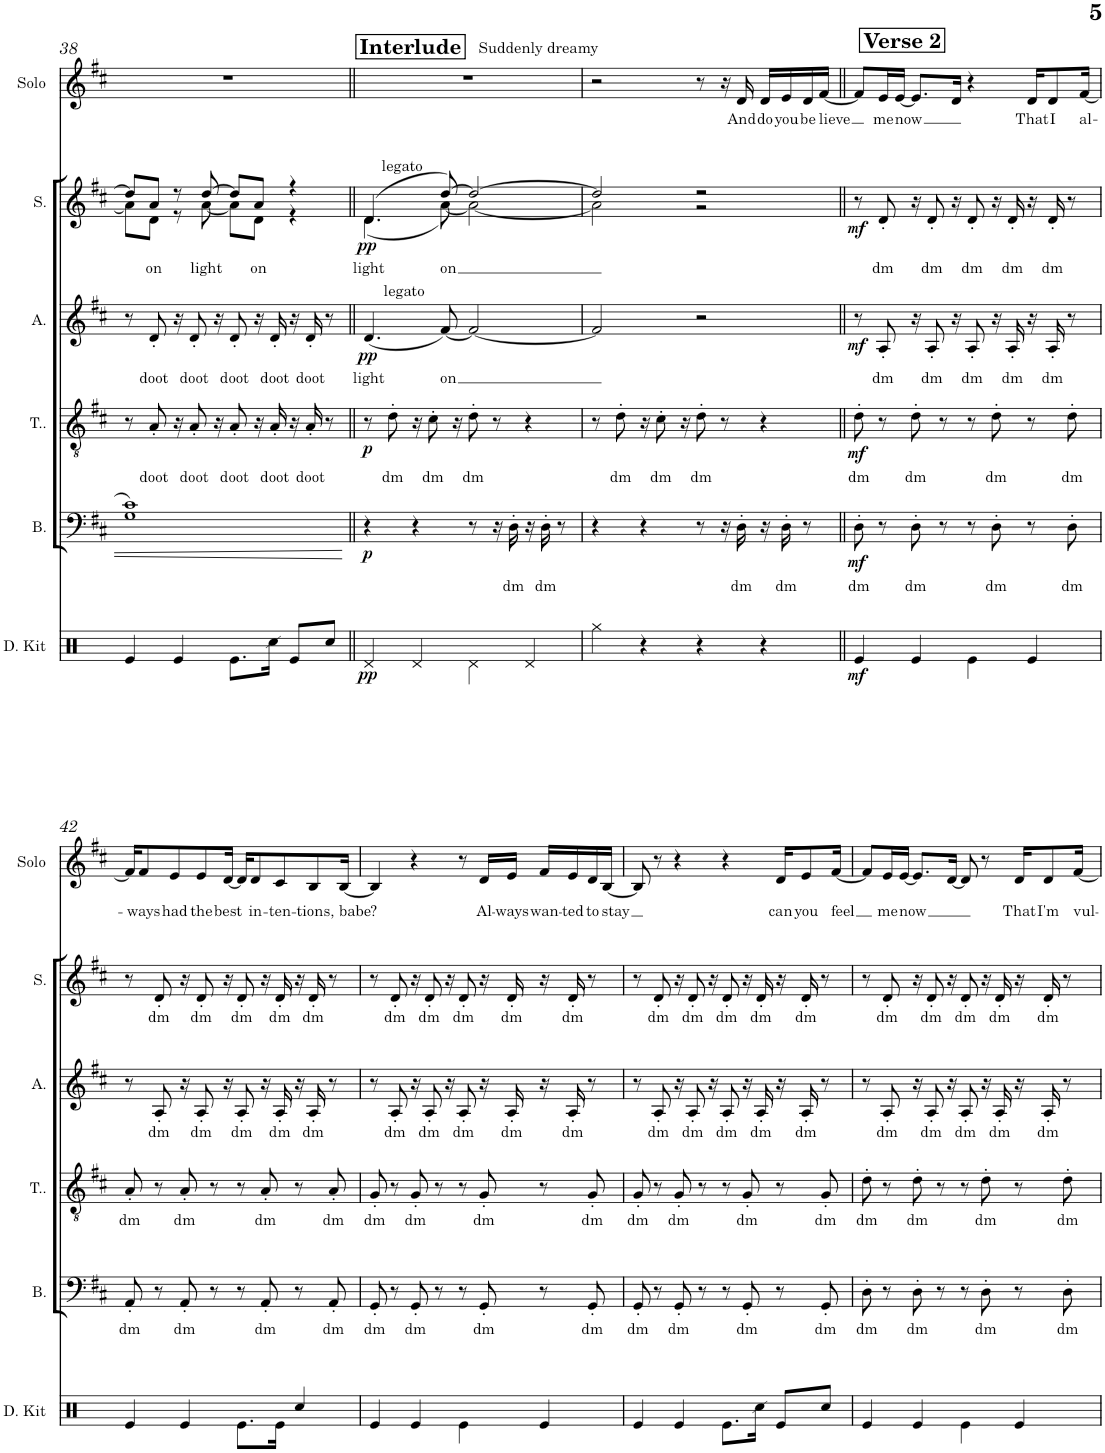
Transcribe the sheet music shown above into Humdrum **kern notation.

**kern	**dynam	**kern	**text	**dynam	**kern	**text	**dynam	**kern	**text	**dynam	**kern	**text	**dynam	**kern	**text
*part6	*part6	*part5	*part5	*part5	*part4	*part4	*part4	*part3	*part3	*part3	*part2	*part2	*part2	*part1	*part1
*staff6	*staff6	*staff5	*staff5	*staff5	*staff4	*staff4	*staff4	*staff3	*staff3	*staff3	*staff2	*staff2	*staff2	*staff1	*staff1
*I"Drum Kit	*	*I"Bass	*	*	*I"Tenor	*	*	*I"Alto	*	*	*I"Soprano	*	*	*I"Solo	*
*I'D. Kit	*	*I'B.	*	*	*I'T..	*	*	*I'A.	*	*	*I'S.	*	*	*I'Solo	*
!!LO:PB:g=z
*clefX	*	*clefF4	*	*	*clefGv2	*	*	*clefG2	*	*	*clefG2	*	*	*clefG2	*
*k[]	*	*k[f#c#]	*	*	*k[f#c#]	*	*	*k[f#c#]	*	*	*k[f#c#]	*	*	*k[f#c#]	*
*M4/4	*	*M4/4	*	*	*M4/4	*	*	*M4/4	*	*	*M4/4	*	*	*M4/4	*
=38	=38	=38	=38	=38	=38	=38	=38	=38	=38	=38	=38	=38	=38	=38	=38
*	*	*^	*	*	*	*	*	*	*	*	*^	*	*	*	*
4Re/	.	1c#	1G	.	.	8r	.	.	8r	.	.	8dd/L]	8a\L]	.	.	1r	.
!	!	!	!	!	!	!	!LO:LY:b	!	!	!LO:LY:b	!	!	!	!LO:LY:b	!	!	!
.	.	.	.	.	.	8A'/	doot	.	8d'/	doot	.	8a/J	8d\J	on	.	.	.
4Re/	.	.	.	.	.	16r	.	.	16r	.	.	8r	8r	.	.	.	.
!	!	!	!	!	!	!	!LO:LY:b	!	!	!LO:LY:b	!	!	!	!	!	!	!
.	.	.	.	.	.	8A'/	doot	.	8d'/	doot	.	.	.	.	.	.	.
!	!	!	!	!	!	!	!	!	!	!	!	!	!	!LO:LY:b	!	!	!
.	.	.	.	.	.	.	.	.	.	.	.	[8dd/	[8a\	light	.	.	.
.	.	.	.	.	.	16r	.	.	16r	.	.	.	.	.	.	.	.
!	!	!	!	!	!	!	!LO:LY:b	!	!	!LO:LY:b	!	!	!	!	!	!	!
8.Re\L	.	.	.	.	.	8A'/	doot	.	8d'/	doot	.	8dd/L]	8a\L]	.	.	.	.
!	!	!	!	!	!	!	!	!	!	!	!	!	!	!LO:LY:b	!	!	!
.	.	.	.	.	.	16r	.	.	16r	.	.	8a/J	8d\J	on	.	.	.
!	!	!	!	!	!	!	!LO:LY:b	!	!	!LO:LY:b	!	!	!	!	!	!	!
16Rcc\Jk	.	.	.	.	.	16A'/	doot	.	16d'/	doot	.	.	.	.	.	.	.
8Re/L	.	.	.	.	.	16r	.	.	16r	.	.	4r	4r	.	.	.	.
!	!	!	!	!	!	!	!LO:LY:b	!	!	!LO:LY:b	!	!	!	!	!	!	!
.	.	.	.	.	.	16A'/	doot	.	16d'/	doot	.	.	.	.	.	.	.
8Rcc/J	.	.	.	.	.	8r	.	.	8r	.	.	.	.	.	.	.	.
*	*	*v	*v	*	*	*	*	*	*	*	*	*	*	*	*	*	*
!!LO:REH:place=s1:a:B:cj:fs=14:t=Interlude
=39||	=39||	=39||	=39||	=39||	=39||	=39||	=39||	=39||	=39||	=39||	=39||	=39||	=39||	=39||	=39||	=39||
!	!	!	!	!	!	!	!	!	!	!	!	!	!	!	!LO:TX:a:t=Suddenly dreamy	!
!	!	!	!	!	!	!	!	!	!	!	!LO:TX:a:t=legato	!	!	!	!	!
!	!	!	!	!	!	!	!	!LO:TX:a:t=legato	!	!	!	!	!	!	!	!
!	!LO:DY:b	!	!	!LO:DY:b	!	!	!LO:DY:b	!	!LO:LY:b	!LO:DY:b	!	!	!LO:LY:b	!LO:DY:b	!	!
4Rd/	pp	4r	.	p	8r	.	p	(4.d/	light	pp	(4.d/	(4.d\	light	pp	1r	.
!	!	!	!	!	!	!LO:LY:b	!	!	!	!	!	!	!	!	!	!
.	.	.	.	.	8d'\	dm	.	.	.	.	.	.	.	.	.	.
4Rd/	.	4r	.	.	16r	.	.	.	.	.	.	.	.	.	.	.
!	!	!	!	!	!	!LO:LY:b	!	!	!	!	!	!	!	!	!	!
.	.	.	.	.	8c#'\	dm	.	.	.	.	.	.	.	.	.	.
!	!	!	!	!	!	!	!	!	!LO:LY:b	!	!	!	!LO:LY:b	!	!	!
.	.	.	.	.	.	.	.	[8f#/)	on	.	[8dd/)	[8a\)	on	.	.	.
.	.	.	.	.	16r	.	.	.	.	.	.	.	.	.	.	.
!	!	!	!	!	!	!LO:LY:b	!	!	!	!	!	!	!	!	!	!
4Rd\	.	8r	.	.	8d'\	dm	.	2f#/_	.	.	2dd/_	2a\_	.	.	.	.
.	.	16r	.	.	8r	.	.	.	.	.	.	.	.	.	.	.
!	!	!	!LO:LY:b	!	!	!	!	!	!	!	!	!	!	!	!	!
.	.	16D'\	dm	.	.	.	.	.	.	.	.	.	.	.	.	.
4Rd/	.	16r	.	.	4r	.	.	.	.	.	.	.	.	.	.	.
!	!	!	!LO:LY:b	!	!	!	!	!	!	!	!	!	!	!	!	!
.	.	16D'\	dm	.	.	.	.	.	.	.	.	.	.	.	.	.
.	.	8r	.	.	.	.	.	.	.	.	.	.	.	.	.	.
=40	=40	=40	=40	=40	=40	=40	=40	=40	=40	=40	=40	=40	=40	=40	=40	=40
4Rgg\	.	4r	.	.	8r	.	.	2f#/]	.	.	2dd/]	2a\]	.	.	2r	.
!	!	!	!	!	!	!LO:LY:b	!	!	!	!	!	!	!	!	!	!
.	.	.	.	.	8d'\	dm	.	.	.	.	.	.	.	.	.	.
4r	.	4r	.	.	16r	.	.	.	.	.	.	.	.	.	.	.
!	!	!	!	!	!	!LO:LY:b	!	!	!	!	!	!	!	!	!	!
.	.	.	.	.	8c#'\	dm	.	.	.	.	.	.	.	.	.	.
.	.	.	.	.	16r	.	.	.	.	.	.	.	.	.	.	.
!	!	!	!	!	!	!LO:LY:b	!	!	!	!	!	!	!	!	!	!
4r	.	8r	.	.	8d'\	dm	.	2r	.	.	2r	2r	.	.	8r	.
.	.	16r	.	.	8r	.	.	.	.	.	.	.	.	.	16r	.
!	!	!	!LO:LY:b	!	!	!	!	!	!	!	!	!	!	!	!	!LO:LY:b
.	.	16D'\	dm	.	.	.	.	.	.	.	.	.	.	.	16d/	And
!	!	!	!	!	!	!	!	!	!	!	!	!	!	!	!	!LO:LY:b
4r	.	16r	.	.	4r	.	.	.	.	.	.	.	.	.	16d/LL	do
!	!	!	!LO:LY:b	!	!	!	!	!	!	!	!	!	!	!	!	!LO:LY:b
.	.	16D'\	dm	.	.	.	.	.	.	.	.	.	.	.	16e/	you
!	!	!	!	!	!	!	!	!	!	!	!	!	!	!	!	!LO:LY:b
.	.	8r	.	.	.	.	.	.	.	.	.	.	.	.	16d/	be
!	!	!	!	!	!	!	!	!	!	!	!	!	!	!	!	!LO:LY:b
.	.	.	.	.	.	.	.	.	.	.	.	.	.	.	[16f#/JJ	lieve
*	*	*	*	*	*	*	*	*	*	*	*v	*v	*	*	*	*
!!LO:REH:place=s1:a:B:cj:fs=14:t=Verse 2
=41||	=41||	=41||	=41||	=41||	=41||	=41||	=41||	=41||	=41||	=41||	=41||	=41||	=41||	=41||	=41||
!	!LO:DY:b	!	!LO:LY:b	!LO:DY:b	!	!LO:LY:b	!LO:DY:b	!	!	!LO:DY:b	!	!	!LO:DY:b	!	!
4Re/	mf	8D'\	dm	mf	8d'\	dm	mf	8r	.	mf	8r	.	mf	8f#/L]	.
!	!	!	!	!	!	!	!	!	!LO:LY:b	!	!	!LO:LY:b	!	!	!LO:LY:b
.	.	8r	.	.	8r	.	.	8A'/	dm	.	8d'/	dm	.	16e/L	me
!	!	!	!	!	!	!	!	!	!	!	!	!	!	!	!LO:LY:b
.	.	.	.	.	.	.	.	.	.	.	.	.	.	[16e/JJ	now
!	!	!	!LO:LY:b	!	!	!LO:LY:b	!	!	!	!	!	!	!	!	!
4Re/	.	8D'\	dm	.	8d'\	dm	.	16r	.	.	16r	.	.	8.e/L]	.
!	!	!	!	!	!	!	!	!	!LO:LY:b	!	!	!LO:LY:b	!	!	!
.	.	.	.	.	.	.	.	8A'/	dm	.	8d'/	dm	.	.	.
.	.	8r	.	.	8r	.	.	.	.	.	.	.	.	.	.
.	.	.	.	.	.	.	.	16r	.	.	16r	.	.	16d/Jk	.
!	!	!	!	!	!	!	!	!	!LO:LY:b	!	!	!LO:LY:b	!	!	!
4Re\	.	8r	.	.	8r	.	.	8A'/	dm	.	8d'/	dm	.	4r	.
!	!	!	!LO:LY:b	!	!	!LO:LY:b	!	!	!	!	!	!	!	!	!
.	.	8D'\	dm	.	8d'\	dm	.	16r	.	.	16r	.	.	.	.
!	!	!	!	!	!	!	!	!	!LO:LY:b	!	!	!LO:LY:b	!	!	!
.	.	.	.	.	.	.	.	16A'/	dm	.	16d'/	dm	.	.	.
!	!	!	!	!	!	!	!	!	!	!	!	!	!	!	!LO:LY:b
4Re/	.	8r	.	.	8r	.	.	16r	.	.	16r	.	.	16d/KL	That
!	!	!	!	!	!	!	!	!	!LO:LY:b	!	!	!LO:LY:b	!	!	!LO:LY:b
.	.	.	.	.	.	.	.	16A'/	dm	.	16d'/	dm	.	8d/	I
!	!	!	!LO:LY:b	!	!	!LO:LY:b	!	!	!	!	!	!	!	!	!
.	.	8D'\	dm	.	8d'\	dm	.	8r	.	.	8r	.	.	.	.
!	!	!	!	!	!	!	!	!	!	!	!	!	!	!	!LO:LY:b
.	.	.	.	.	.	.	.	.	.	.	.	.	.	[16f#/Jk	al-
!!LO:LB:g=z
=42	=42	=42	=42	=42	=42	=42	=42	=42	=42	=42	=42	=42	=42	=42	=42
!	!	!	!LO:LY:b	!	!	!LO:LY:b	!	!	!	!	!	!	!	!	!
4Re/	.	8AA'/	dm	.	8A'/	dm	.	8r	.	.	8r	.	.	16f#/KL]	.
!	!	!	!	!	!	!	!	!	!	!	!	!	!	!	!LO:LY:b
.	.	.	.	.	.	.	.	.	.	.	.	.	.	8f#/	-ways
!	!	!	!	!	!	!	!	!	!LO:LY:b	!	!	!LO:LY:b	!	!	!
.	.	8r	.	.	8r	.	.	8A'/	dm	.	8d'/	dm	.	.	.
!	!	!	!	!	!	!	!	!	!	!	!	!	!	!	!LO:LY:b
.	.	.	.	.	.	.	.	.	.	.	.	.	.	8e/	had
!	!	!	!LO:LY:b	!	!	!LO:LY:b	!	!	!	!	!	!	!	!	!
4Re/	.	8AA'/	dm	.	8A'/	dm	.	16r	.	.	16r	.	.	.	.
!	!	!	!	!	!	!	!	!	!LO:LY:b	!	!	!LO:LY:b	!	!	!LO:LY:b
.	.	.	.	.	.	.	.	8A'/	dm	.	8d'/	dm	.	8e/	the
.	.	8r	.	.	8r	.	.	.	.	.	.	.	.	.	.
!	!	!	!	!	!	!	!	!	!	!	!	!	!	!	!LO:LY:b
.	.	.	.	.	.	.	.	16r	.	.	16r	.	.	[16d/Jk	best
!	!	!	!	!	!	!	!	!	!LO:LY:b	!	!	!LO:LY:b	!	!	!
8.Re\L	.	8r	.	.	8r	.	.	8A'/	dm	.	8d'/	dm	.	16d/KL]	.
!	!	!	!	!	!	!	!	!	!	!	!	!	!	!	!LO:LY:b
.	.	.	.	.	.	.	.	.	.	.	.	.	.	8d/	in-
!	!	!	!LO:LY:b	!	!	!LO:LY:b	!	!	!	!	!	!	!	!	!
.	.	8AA'/	dm	.	8A'/	dm	.	16r	.	.	16r	.	.	.	.
!	!	!	!	!	!	!	!	!	!LO:LY:b	!	!	!LO:LY:b	!	!	!LO:LY:b
16Re\Jk	.	.	.	.	.	.	.	16A'/	dm	.	16d'/	dm	.	8c#/	-ten-
4Rcc/	.	8r	.	.	8r	.	.	16r	.	.	16r	.	.	.	.
!	!	!	!	!	!	!	!	!	!LO:LY:b	!	!	!LO:LY:b	!	!	!LO:LY:b
.	.	.	.	.	.	.	.	16A'/	dm	.	16d'/	dm	.	8B/	-tions,
!	!	!	!LO:LY:b	!	!	!LO:LY:b	!	!	!	!	!	!	!	!	!
.	.	8AA'/	dm	.	8A'/	dm	.	8r	.	.	8r	.	.	.	.
!	!	!	!	!	!	!	!	!	!	!	!	!	!	!	!LO:LY:b
.	.	.	.	.	.	.	.	.	.	.	.	.	.	[16B/Jk	babe?
=43	=43	=43	=43	=43	=43	=43	=43	=43	=43	=43	=43	=43	=43	=43	=43
!	!	!	!LO:LY:b	!	!	!LO:LY:b	!	!	!	!	!	!	!	!	!
4Re/	.	8GG'/	dm	.	8G'/	dm	.	8r	.	.	8r	.	.	4B/]	.
!	!	!	!	!	!	!	!	!	!LO:LY:b	!	!	!LO:LY:b	!	!	!
.	.	8r	.	.	8r	.	.	8A'/	dm	.	8d'/	dm	.	.	.
!	!	!	!LO:LY:b	!	!	!LO:LY:b	!	!	!	!	!	!	!	!	!
4Re/	.	8GG'/	dm	.	8G'/	dm	.	16r	.	.	16r	.	.	4r	.
!	!	!	!	!	!	!	!	!	!LO:LY:b	!	!	!LO:LY:b	!	!	!
.	.	.	.	.	.	.	.	8A'/	dm	.	8d'/	dm	.	.	.
.	.	8r	.	.	8r	.	.	.	.	.	.	.	.	.	.
.	.	.	.	.	.	.	.	16r	.	.	16r	.	.	.	.
!	!	!	!	!	!	!	!	!	!LO:LY:b	!	!	!LO:LY:b	!	!	!
4Re\	.	8r	.	.	8r	.	.	8A'/	dm	.	8d'/	dm	.	8r	.
!	!	!	!LO:LY:b	!	!	!LO:LY:b	!	!	!	!	!	!	!	!	!LO:LY:b
.	.	8GG'/	dm	.	8G'/	dm	.	16r	.	.	16r	.	.	16d/LL	Al-
!	!	!	!	!	!	!	!	!	!LO:LY:b	!	!	!LO:LY:b	!	!	!LO:LY:b
.	.	.	.	.	.	.	.	16A'/	dm	.	16d'/	dm	.	16e/JJ	-ways
!	!	!	!	!	!	!	!	!	!	!	!	!	!	!	!LO:LY:b
4Re/	.	8r	.	.	8r	.	.	16r	.	.	16r	.	.	16f#/LL	wan-
!	!	!	!	!	!	!	!	!	!LO:LY:b	!	!	!LO:LY:b	!	!	!LO:LY:b
.	.	.	.	.	.	.	.	16A'/	dm	.	16d'/	dm	.	16e/	-ted
!	!	!	!LO:LY:b	!	!	!LO:LY:b	!	!	!	!	!	!	!	!	!LO:LY:b
.	.	8GG'/	dm	.	8G'/	dm	.	8r	.	.	8r	.	.	16d/	to
!	!	!	!	!	!	!	!	!	!	!	!	!	!	!	!LO:LY:b
.	.	.	.	.	.	.	.	.	.	.	.	.	.	[16B/JJ	stay
=44	=44	=44	=44	=44	=44	=44	=44	=44	=44	=44	=44	=44	=44	=44	=44
!	!	!	!LO:LY:b	!	!	!LO:LY:b	!	!	!	!	!	!	!	!	!
4Re/	.	8GG'/	dm	.	8G'/	dm	.	8r	.	.	8r	.	.	8B/]	.
!	!	!	!	!	!	!	!	!	!LO:LY:b	!	!	!LO:LY:b	!	!	!
.	.	8r	.	.	8r	.	.	8A'/	dm	.	8d'/	dm	.	8r	.
!	!	!	!LO:LY:b	!	!	!LO:LY:b	!	!	!	!	!	!	!	!	!
4Re/	.	8GG'/	dm	.	8G'/	dm	.	16r	.	.	16r	.	.	4r	.
!	!	!	!	!	!	!	!	!	!LO:LY:b	!	!	!LO:LY:b	!	!	!
.	.	.	.	.	.	.	.	8A'/	dm	.	8d'/	dm	.	.	.
.	.	8r	.	.	8r	.	.	.	.	.	.	.	.	.	.
.	.	.	.	.	.	.	.	16r	.	.	16r	.	.	.	.
!	!	!	!	!	!	!	!	!	!LO:LY:b	!	!	!LO:LY:b	!	!	!
8.Re\L	.	8r	.	.	8r	.	.	8A'/	dm	.	8d'/	dm	.	4r	.
!	!	!	!LO:LY:b	!	!	!LO:LY:b	!	!	!	!	!	!	!	!	!
.	.	8GG'/	dm	.	8G'/	dm	.	16r	.	.	16r	.	.	.	.
!	!	!	!	!	!	!	!	!	!LO:LY:b	!	!	!LO:LY:b	!	!	!
16Rcc\Jk	.	.	.	.	.	.	.	16A'/	dm	.	16d'/	dm	.	.	.
!	!	!	!	!	!	!	!	!	!	!	!	!	!	!	!LO:LY:b
8Re/L	.	8r	.	.	8r	.	.	16r	.	.	16r	.	.	16d/KL	can
!	!	!	!	!	!	!	!	!	!LO:LY:b	!	!	!LO:LY:b	!	!	!LO:LY:b
.	.	.	.	.	.	.	.	16A'/	dm	.	16d'/	dm	.	8e/	you
!	!	!	!LO:LY:b	!	!	!LO:LY:b	!	!	!	!	!	!	!	!	!
8Rcc/J	.	8GG'/	dm	.	8G'/	dm	.	8r	.	.	8r	.	.	.	.
!	!	!	!	!	!	!	!	!	!	!	!	!	!	!	!LO:LY:b
.	.	.	.	.	.	.	.	.	.	.	.	.	.	[16f#/Jk	feel
=45	=45	=45	=45	=45	=45	=45	=45	=45	=45	=45	=45	=45	=45	=45	=45
!	!	!	!LO:LY:b	!	!	!LO:LY:b	!	!	!	!	!	!	!	!	!
4Re/	.	8D'\	dm	.	8d'\	dm	.	8r	.	.	8r	.	.	8f#/L]	.
!	!	!	!	!	!	!	!	!	!LO:LY:b	!	!	!LO:LY:b	!	!	!LO:LY:b
.	.	8r	.	.	8r	.	.	8A'/	dm	.	8d'/	dm	.	16e/L	me
!	!	!	!	!	!	!	!	!	!	!	!	!	!	!	!LO:LY:b
.	.	.	.	.	.	.	.	.	.	.	.	.	.	[16e/JJ	now
!	!	!	!LO:LY:b	!	!	!LO:LY:b	!	!	!	!	!	!	!	!	!
4Re/	.	8D'\	dm	.	8d'\	dm	.	16r	.	.	16r	.	.	8.e/L]	.
!	!	!	!	!	!	!	!	!	!LO:LY:b	!	!	!LO:LY:b	!	!	!
.	.	.	.	.	.	.	.	8A'/	dm	.	8d'/	dm	.	.	.
.	.	8r	.	.	8r	.	.	.	.	.	.	.	.	.	.
.	.	.	.	.	.	.	.	16r	.	.	16r	.	.	[16d/Jk	.
!	!	!	!	!	!	!	!	!	!LO:LY:b	!	!	!LO:LY:b	!	!	!
4Re\	.	8r	.	.	8r	.	.	8A'/	dm	.	8d'/	dm	.	8d/]	.
!	!	!	!LO:LY:b	!	!	!LO:LY:b	!	!	!	!	!	!	!	!	!
.	.	8D'\	dm	.	8d'\	dm	.	16r	.	.	16r	.	.	8r	.
!	!	!	!	!	!	!	!	!	!LO:LY:b	!	!	!LO:LY:b	!	!	!
.	.	.	.	.	.	.	.	16A'/	dm	.	16d'/	dm	.	.	.
!	!	!	!	!	!	!	!	!	!	!	!	!	!	!	!LO:LY:b
4Re/	.	8r	.	.	8r	.	.	16r	.	.	16r	.	.	16d/KL	That
!	!	!	!	!	!	!	!	!	!LO:LY:b	!	!	!LO:LY:b	!	!	!LO:LY:b
.	.	.	.	.	.	.	.	16A'/	dm	.	16d'/	dm	.	8d/	I'm
!	!	!	!LO:LY:b	!	!	!LO:LY:b	!	!	!	!	!	!	!	!	!
.	.	8D'\	dm	.	8d'\	dm	.	8r	.	.	8r	.	.	.	.
!	!	!	!	!	!	!	!	!	!	!	!	!	!	!	!LO:LY:b
.	.	.	.	.	.	.	.	.	.	.	.	.	.	[16f#/Jk	vul-
=	=	=	=	=	=	=	=	=	=	=	=	=	=	=	=
*-	*-	*-	*-	*-	*-	*-	*-	*-	*-	*-	*-	*-	*-	*-	*-
